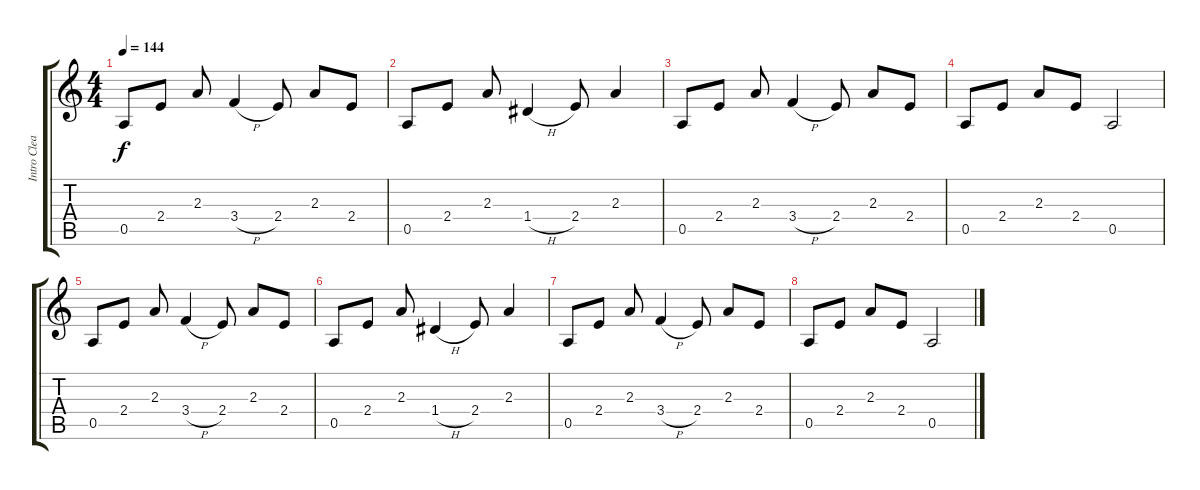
\track ("Intro Clean Guitar" "Intro Clea") {instrument electricguitarclean}
\staff {score tabs}
\tuning (E4 B3 G3 D3 A2 E2) {hide}
\ts (4 4)
\tempo 144
\clef g2
\ks c
0.5.8{dy f} 2.4.8 2.3.8 3.4{h}.4 2.4.8 2.3.8 2.4.8 |
0.5.8 2.4.8 2.3.8 1.4{h}.4 2.4.8 2.3.4 |
0.5.8 2.4.8 2.3.8 3.4{h}.4 2.4.8 2.3.8 2.4.8 |
0.5.8 2.4.8 2.3.8 2.4.8 0.5.2 |
0.5.8 2.4.8 2.3.8 3.4{h}.4 2.4.8 2.3.8 2.4.8 |
0.5.8 2.4.8 2.3.8 1.4{h}.4 2.4.8 2.3.4 |
0.5.8 2.4.8 2.3.8 3.4{h}.4 2.4.8 2.3.8 2.4.8 |
0.5.8 2.4.8 2.3.8 2.4.8 0.5.2
